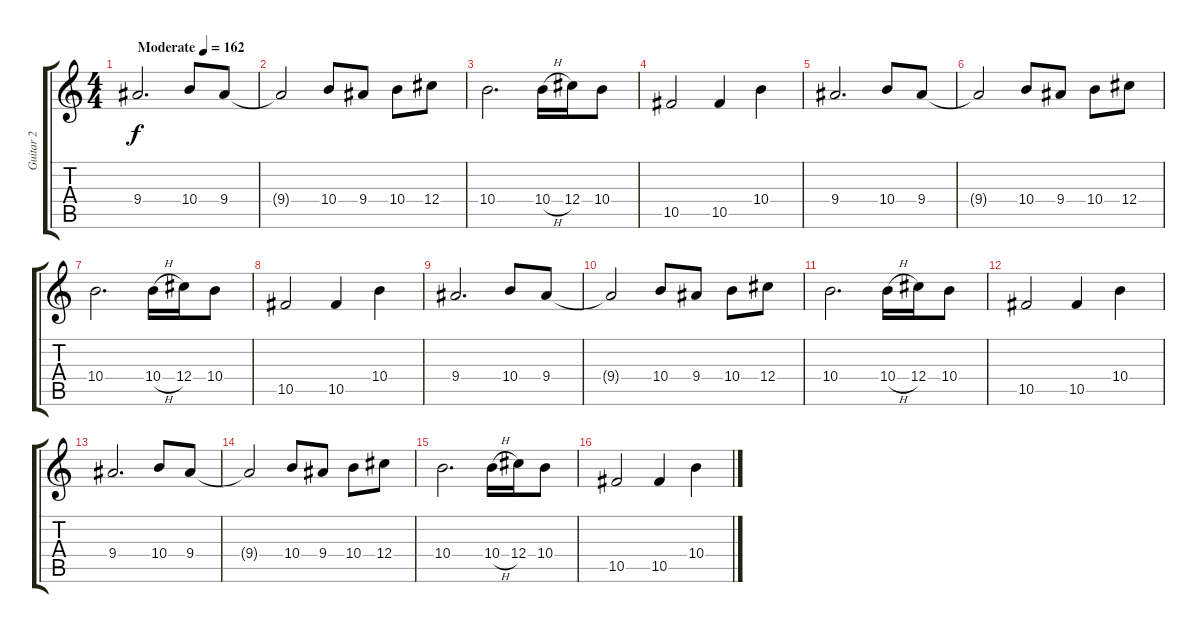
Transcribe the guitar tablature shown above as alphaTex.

\track ("Guitar 2" "Guitar 2") {instrument distortionguitar}
\staff {score tabs}
\tuning (Eb4 Bb3 Gb3 Db3 Ab2 Eb2) {hide}
\ts (4 4)
\tempo (162 "Moderate")
\clef g2
\ks c
9.4.2{d dy f instrument distortionguitar} 10.4.8 9.4.8 |
9.4{t}.2 10.4.8 9.4.8 10.4.8 12.4.8 |
10.4.2{d} 10.4{h}.16 12.4.16 10.4.8 |
10.5.2 10.5.4 10.4.4 |
9.4.2{d} 10.4.8 9.4.8 |
9.4{t}.2 10.4.8 9.4.8 10.4.8 12.4.8 |
10.4.2{d} 10.4{h}.16 12.4.16 10.4.8 |
10.5.2 10.5.4 10.4.4 |
9.4.2{d} 10.4.8 9.4.8 |
9.4{t}.2 10.4.8 9.4.8 10.4.8 12.4.8 |
10.4.2{d} 10.4{h}.16 12.4.16 10.4.8 |
10.5.2 10.5.4 10.4.4 |
9.4.2{d} 10.4.8 9.4.8 |
9.4{t}.2 10.4.8 9.4.8 10.4.8 12.4.8 |
10.4.2{d} 10.4{h}.16 12.4.16 10.4.8 |
10.5.2 10.5.4 10.4.4
